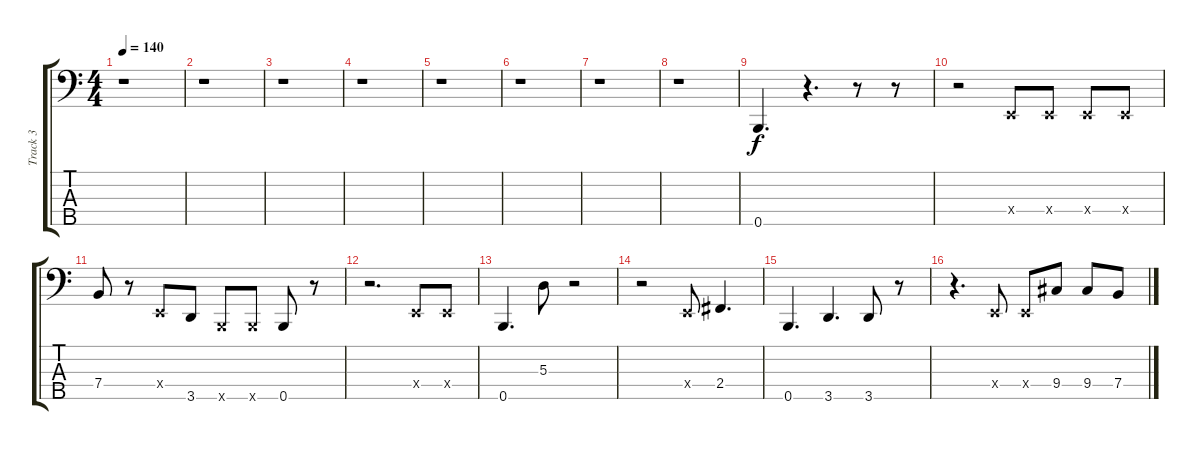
\track ("Track 3" "Track 3") {instrument electricbassfinger}
\staff {score tabs}
\tuning (G2 D2 A1 E1 B0) {hide}
\ts (4 4)
\tempo 140
\clef f4
\ks c
r.1{dy f} |
r.1 |
r.1 |
r.1 |
r.1 |
r.1 |
r.1 |
r.1 |
0.5.4{d} r.4{d} r.8 r.8 |
r.2 0.4{x}.8 0.4{x}.8 0.4{x}.8 0.4{x}.8 |
7.4.8 r.8 0.4{x}.8 3.5.8 0.5{x}.8 0.5{x}.8 0.5.8 r.8 |
r.2{d} 0.4{x}.8 0.4{x}.8 |
0.5.4{d} 5.3.8 r.2 |
r.2 0.4{x}.8 2.4.4{d} |
0.5.4{d} 3.5.4{d} 3.5.8 r.8 |
r.4{d} 0.4{x}.8 0.4{x}.8 9.4.8 9.4.8 7.4.8
